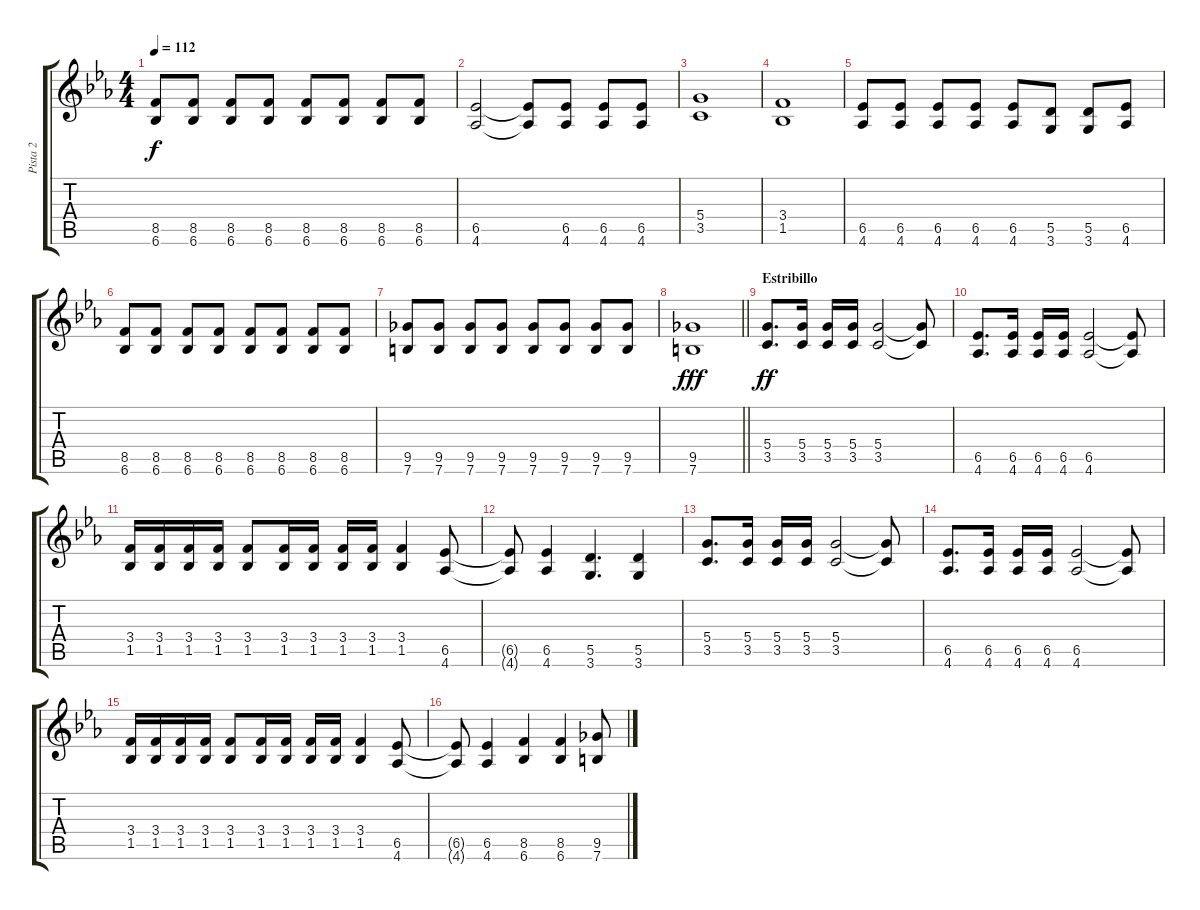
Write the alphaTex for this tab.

\track ("Pista 2" "Pista 2") {instrument distortionguitar}
\staff {score tabs}
\tuning (E4 B3 G3 D3 A2 E2) {hide}
\ts (4 4)
\tempo 112
\clef g2
\ks cminor
(8.5 6.6).8{dy f} (8.5 6.6).8 (8.5 6.6).8 (8.5 6.6).8 (8.5 6.6).8 (8.5 6.6).8 (8.5 6.6).8 (8.5 6.6).8 |
(6.5 4.6).2 (6.5{t} 4.6{t}).8 (6.5 4.6).8 (6.5 4.6).8 (6.5 4.6).8 |
(5.4 3.5).1 |
(3.4 1.5).1 |
(6.5 4.6).8 (6.5 4.6).8 (6.5 4.6).8 (6.5 4.6).8 (6.5 4.6).8 (5.5 3.6).8 (5.5 3.6).8 (6.5 4.6).8 |
(8.5 6.6).8 (8.5 6.6).8 (8.5 6.6).8 (8.5 6.6).8 (8.5 6.6).8 (8.5 6.6).8 (8.5 6.6).8 (8.5 6.6).8 |
(9.5 7.6).8 (9.5 7.6).8 (9.5 7.6).8 (9.5 7.6).8 (9.5 7.6).8 (9.5 7.6).8 (9.5 7.6).8 (9.5 7.6).8 |
\barLineRight lightlight
(9.5 7.6).1{dy fff} |
\section ("" "Estribillo")
(5.4 3.5).8{d dy ff} (5.4 3.5).16 (5.4 3.5).16 (5.4 3.5).16 (5.4 3.5).2 (5.4{t} 3.5{t}).8 |
(6.5 4.6).8{d} (6.5 4.6).16 (6.5 4.6).16 (6.5 4.6).16 (6.5 4.6).2 (6.5{t} 4.6{t}).8 |
(3.4 1.5).16 (3.4 1.5).16 (3.4 1.5).16 (3.4 1.5).16 (3.4 1.5).8 (3.4 1.5).16 (3.4 1.5).16 (3.4 1.5).16 (3.4 1.5).16 (3.4 1.5).4 (6.5 4.6).8 |
(6.5{t} 4.6{t}).8 (6.5 4.6).4 (5.5 3.6).4{d} (5.5 3.6).4 |
(5.4 3.5).8{d} (5.4 3.5).16 (5.4 3.5).16 (5.4 3.5).16 (5.4 3.5).2 (5.4{t} 3.5{t}).8 |
(6.5 4.6).8{d} (6.5 4.6).16 (6.5 4.6).16 (6.5 4.6).16 (6.5 4.6).2 (6.5{t} 4.6{t}).8 |
(3.4 1.5).16 (3.4 1.5).16 (3.4 1.5).16 (3.4 1.5).16 (3.4 1.5).8 (3.4 1.5).16 (3.4 1.5).16 (3.4 1.5).16 (3.4 1.5).16 (3.4 1.5).4 (6.5 4.6).8 |
(6.5{t} 4.6{t}).8 (6.5 4.6).4 (8.5 6.6).4 (8.5 6.6).4 (9.5 7.6).8
